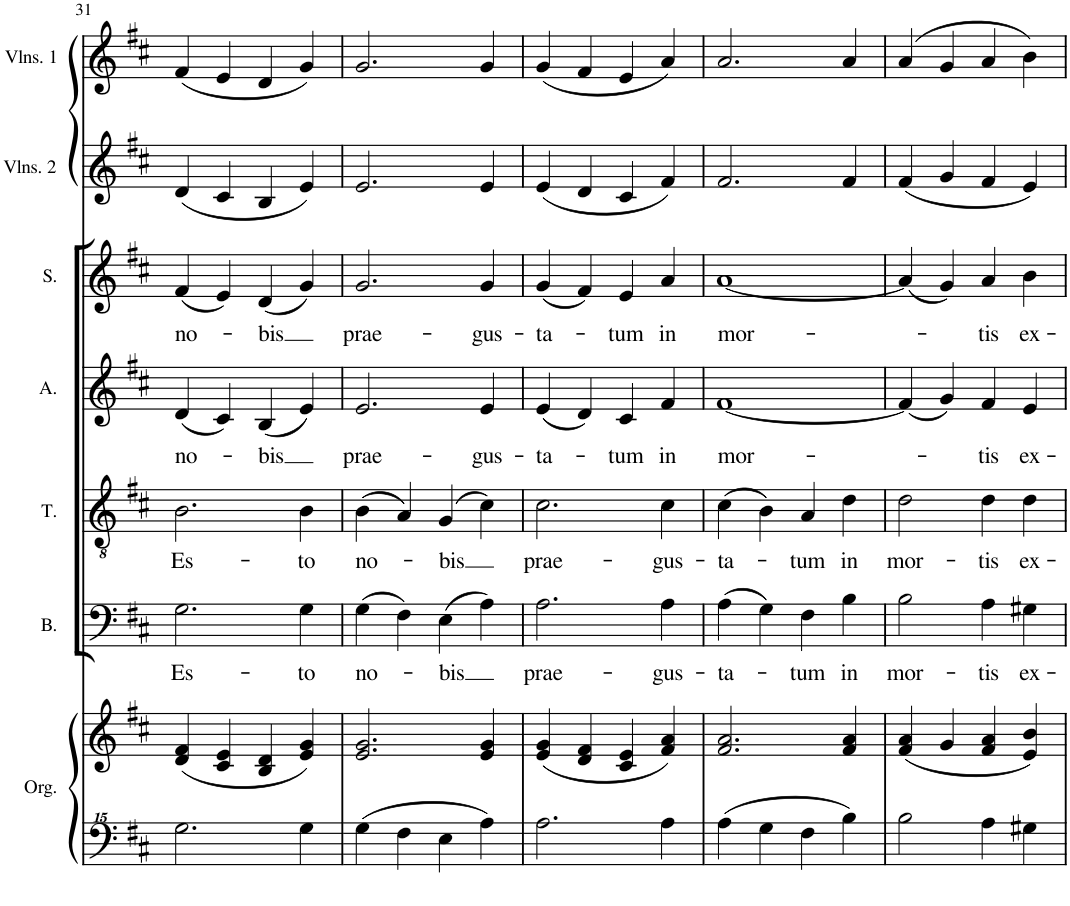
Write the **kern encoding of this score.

**kern	**kern	**kern	**text	**kern	**text	**kern	**text	**kern	**text	**kern	**kern
*part7	*part7	*part6	*part6	*part5	*part5	*part4	*part4	*part3	*part3	*part2	*part1
*staff8	*staff7	*staff6	*staff6	*staff5	*staff5	*staff4	*staff4	*staff3	*staff3	*staff2	*staff1
*I"Orgue	*	*I"Bass	*	*I"Tenor	*	*I"Alto	*	*I"Soprano	*	*I"Violins 2	*I"Violins 1
*I'Org.	*	*I'B.	*	*I'T.	*	*I'A.	*	*I'S.	*	*I'Vlns. 2	*I'Vlns. 1
!!LO:PB:g=z
*clefF^^4	*clefG2	*clefF4	*	*clefGv2	*	*clefG2	*	*clefG2	*	*clefG2	*clefG2
*k[f#c#]	*k[f#c#]	*k[f#c#]	*	*k[f#c#]	*	*k[f#c#]	*	*k[f#c#]	*	*k[f#c#]	*k[f#c#]
*M4/4	*M4/4	*M4/4	*	*M4/4	*	*M4/4	*	*M4/4	*	*M4/4	*M4/4
*met(c|)	*met(c|)	*met(c|)	*	*met(c|)	*	*met(c|)	*	*met(c|)	*	*met(c|)	*met(c|)
=31	=31	=31	=31	=31	=31	=31	=31	=31	=31	=31	=31
!	!	!	!LO:LY:b	!	!LO:LY:b	!	!LO:LY:b	!	!LO:LY:b	!	!
2.gg\	(4d/ 4f#/	2.G\	Es-	2.B\	Es-	(4d/	no-	(4f#/	no-	(4d/	(4f#/
.	4c#/ 4e/	.	.	.	.	4c#/)	.	4e/)	.	4c#/	4e/
!	!	!	!	!	!	!	!LO:LY:b	!	!LO:LY:b	!	!
.	4B/ 4d/	.	.	.	.	(4B/	-bis	(4d/	-bis	4B/	4d/
!	!	!	!LO:LY:b	!	!LO:LY:b	!	!	!	!	!	!
4gg\	4e/ 4g/)	4G\	-to	4B\	-to	4e/)	.	4g/)	.	4e/)	4g/)
=32	=32	=32	=32	=32	=32	=32	=32	=32	=32	=32	=32
!	!	!	!LO:LY:b	!	!LO:LY:b	!	!LO:LY:b	!	!LO:LY:b	!	!
4gg\	2.e/ 2.g/	(4G\	no-	(4B\	no-	2.e/	prae-	2.g/	prae-	2.e/	2.g/
4ff#\	.	4F#\)	.	4A/)	.	.	.	.	.	.	.
!	!	!	!LO:LY:b	!	!LO:LY:b	!	!	!	!	!	!
4ee\	.	(4E\	-bis	(4G/	-bis	.	.	.	.	.	.
!	!	!	!	!	!	!	!LO:LY:b	!	!LO:LY:b	!	!
4aa\	4e/ 4g/	4A\)	.	4c#\)	.	4e/	-gus-	4g/	-gus-	4e/	4g/
=33	=33	=33	=33	=33	=33	=33	=33	=33	=33	=33	=33
!	!	!	!LO:LY:b	!	!LO:LY:b	!	!LO:LY:b	!	!LO:LY:b	!	!
2.aa\	(4e/ 4g/	2.A\	prae-	2.c#\	prae-	(4e/	-ta-	(4g/	-ta-	(4e/	(4g/
.	4d/ 4f#/	.	.	.	.	4d/)	.	4f#/)	.	4d/	4f#/
!	!	!	!	!	!	!	!LO:LY:b	!	!LO:LY:b	!	!
.	4c#/ 4e/	.	.	.	.	4c#/	-tum	4e/	-tum	4c#/	4e/
!	!	!	!LO:LY:b	!	!LO:LY:b	!	!LO:LY:b	!	!LO:LY:b	!	!
4aa\	4f#/ 4a/)	4A\	-gus-	4c#\	-gus-	4f#/	in	4a/	in	4f#/)	4a/)
=34	=34	=34	=34	=34	=34	=34	=34	=34	=34	=34	=34
!	!	!	!LO:LY:b	!	!LO:LY:b	!	!LO:LY:b	!	!LO:LY:b	!	!
4aa\	2.f#/ 2.a/	(4A\	-ta-	(4c#\	-ta-	[1f#	mor-	[1a	mor-	2.f#/	2.a/
4gg\	.	4G\)	.	4B\)	.	.	.	.	.	.	.
!	!	!	!LO:LY:b	!	!LO:LY:b	!	!	!	!	!	!
4ff#\	.	4F#\	-tum	4A/	-tum	.	.	.	.	.	.
!	!	!	!LO:LY:b	!	!LO:LY:b	!	!	!	!	!	!
4bb\	4f#/ 4a/	4B\	in	4d\	in	.	.	.	.	4f#/	4a/
=35	=35	=35	=35	=35	=35	=35	=35	=35	=35	=35	=35
!	!	!	!LO:LY:b	!	!LO:LY:b	!	!	!	!	!	!
2bb\	(4f#/ 4a/	2B\	mor-	2d\	mor-	(4f#/]	.	(4a/]	.	(4f#/	(4a/
.	4g/	.	.	.	.	4g/)	.	4g/)	.	4g/	4g/
!	!	!	!LO:LY:b	!	!LO:LY:b	!	!LO:LY:b	!	!LO:LY:b	!	!
4aa\	4f#/ 4a/	4A\	-tis	4d\	-tis	4f#/	-tis	4a/	-tis	4f#/	4a/
!	!	!	!LO:LY:b	!	!LO:LY:b	!	!LO:LY:b	!	!LO:LY:b	!	!
4gg#X\	4e/ 4b/)	4G#X\	ex-	4d\	ex-	4e/	ex-	4b\	ex-	4e/)	4b\)
=	=	=	=	=	=	=	=	=	=	=	=
*-	*-	*-	*-	*-	*-	*-	*-	*-	*-	*-	*-
